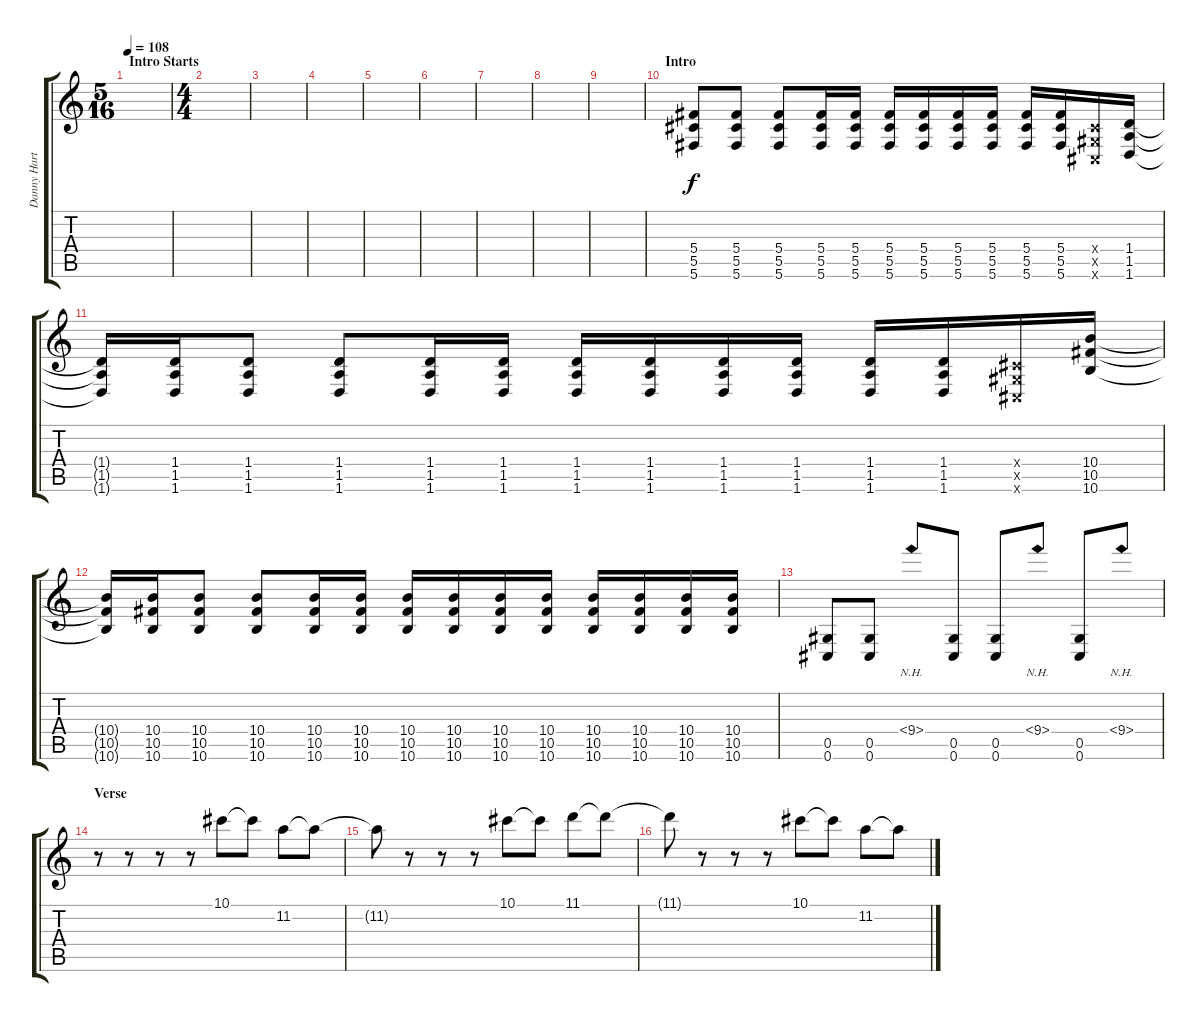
\track ("Danny Hartwell (Guitar Volume)" "Danny Hart") {instrument distortionguitar}
\staff {score tabs}
\tuning (Eb4 Bb3 Gb3 Db3 Ab2 Db2) {hide}
\ts (5 16)
\section ("" "Intro Starts")
\tempo 108
\clef g2
\ks c
|
\ts (4 4)
|
|
|
|
|
|
|
|
\section ("" "Intro")
(5.4 5.5 5.6).8 (5.4 5.5 5.6).8 (5.4 5.5 5.6).8 (5.4 5.5 5.6).16 (5.4 5.5 5.6).16 (5.4 5.5 5.6).16 (5.4 5.5 5.6).16 (5.4 5.5 5.6).16 (5.4 5.5 5.6).16 (5.4 5.5 5.6).16 (5.4 5.5 5.6).16 (0.4{x} 0.5{x} 0.6{x}).16 (1.4 1.5 1.6).16 |
(1.4{t} 1.5{t} 1.6{t}).16 (1.4 1.5 1.6).16 (1.4 1.5 1.6).8 (1.4 1.5 1.6).8 (1.4 1.5 1.6).16 (1.4 1.5 1.6).16 (1.4 1.5 1.6).16 (1.4 1.5 1.6).16 (1.4 1.5 1.6).16 (1.4 1.5 1.6).16 (1.4 1.5 1.6).16 (1.4 1.5 1.6).16 (0.4{x} 0.5{x} 0.6{x}).16 (10.4 10.5 10.6).16 |
(10.4{t} 10.5{t} 10.6{t}).16 (10.4 10.5 10.6).16 (10.4 10.5 10.6).8 (10.4 10.5 10.6).8 (10.4 10.5 10.6).16 (10.4 10.5 10.6).16 (10.4 10.5 10.6).16 (10.4 10.5 10.6).16 (10.4 10.5 10.6).16 (10.4 10.5 10.6).16 (10.4 10.5 10.6).16 (10.4 10.5 10.6).16 (10.4 10.5 10.6).16 (10.4 10.5 10.6).16 |
(0.5 0.6).8 (0.5 0.6).8 9.4{nh}.8 (0.5 0.6).8 (0.5 0.6).8 9.4{nh}.8 (0.5 0.6).8 9.4{nh}.8 |
\section ("" "Verse")
r.8{volume 10 instrument electricguitarjazz} r.8 r.8 r.8 10.1.8 10.1{t}.8 11.2.8 11.2{t}.8 |
11.2{t}.8 r.8 r.8 r.8 10.1.8 10.1{t}.8 11.1.8 11.1{t}.8 |
11.1{t}.8 r.8 r.8 r.8 10.1.8 10.1{t}.8 11.2.8 11.2{t}.8
